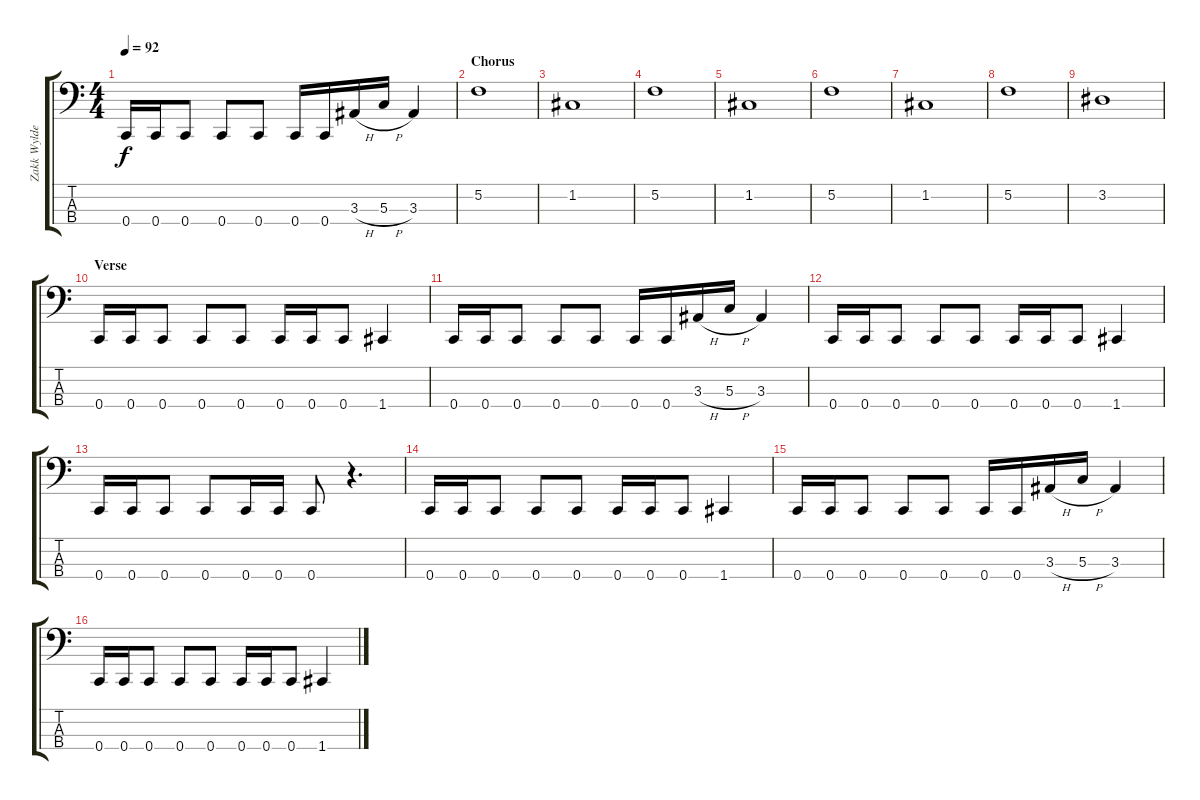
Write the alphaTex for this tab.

\track ("Zakk Wylde" "Zakk Wylde") {instrument electricbassfinger}
\staff {score tabs}
\tuning (F2 C2 G1 C1) {hide}
\ts (4 4)
\tempo 92
\clef f4
\ks c
0.4.16{dy f} 0.4.16 0.4.8 0.4.8 0.4.8 0.4.16 0.4.16 3.3{h}.16 5.3{h}.16 3.3.4 |
\section ("" "Chorus")
5.2.1 |
1.2.1 |
5.2.1 |
1.2.1 |
5.2.1 |
1.2.1 |
5.2.1 |
3.2.1 |
\section ("" "Verse")
0.4.16 0.4.16 0.4.8 0.4.8 0.4.8 0.4.16 0.4.16 0.4.8 1.4.4 |
0.4.16 0.4.16 0.4.8 0.4.8 0.4.8 0.4.16 0.4.16 3.3{h}.16 5.3{h}.16 3.3.4 |
0.4.16 0.4.16 0.4.8 0.4.8 0.4.8 0.4.16 0.4.16 0.4.8 1.4.4 |
0.4.16 0.4.16 0.4.8 0.4.8 0.4.16 0.4.16 0.4.8 r.4{d} |
0.4.16 0.4.16 0.4.8 0.4.8 0.4.8 0.4.16 0.4.16 0.4.8 1.4.4 |
0.4.16 0.4.16 0.4.8 0.4.8 0.4.8 0.4.16 0.4.16 3.3{h}.16 5.3{h}.16 3.3.4 |
0.4.16 0.4.16 0.4.8 0.4.8 0.4.8 0.4.16 0.4.16 0.4.8 1.4.4
